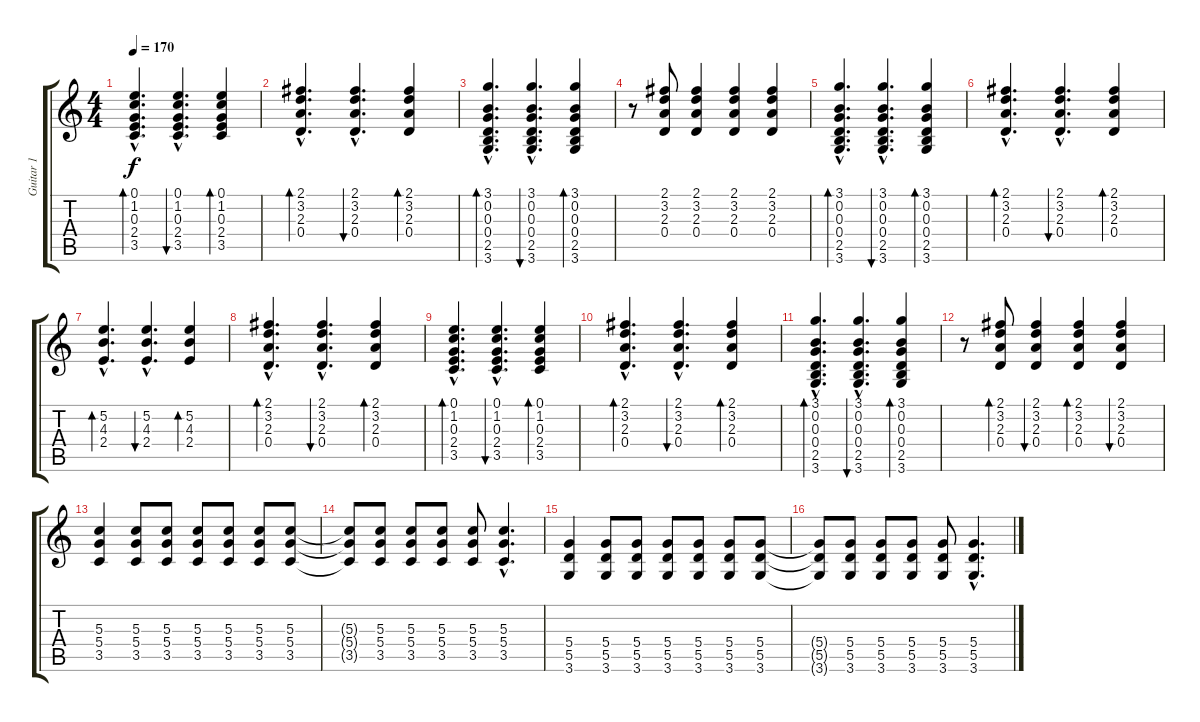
\track ("Guitar 1" "Guitar 1") {instrument acousticguitarsteel}
\staff {score tabs}
\tuning (E4 B3 G3 D3 A2 E2) {hide}
\ts (4 4)
\tempo 170
\clef g2
\ks c
(0.1{hac} 1.2{hac} 0.3{hac} 2.4{hac} 3.5{hac}).4{d bd 60 dy f} (0.1{hac} 1.2{hac} 0.3{hac} 2.4{hac} 3.5{hac}).4{d bu 60} (0.1 1.2 0.3 2.4 3.5).4{bd 60} |
(2.1{hac} 3.2{hac} 2.3{hac} 0.4{hac}).4{d bd 60} (2.1{hac} 3.2{hac} 2.3{hac} 0.4{hac}).4{d bu 60} (2.1 3.2 2.3 0.4).4{bd 60} |
(3.1{hac} 0.2{hac} 0.3{hac} 0.4{hac} 2.5{hac} 3.6{hac}).4{d bd 60} (3.1{hac} 0.2{hac} 0.3{hac} 0.4{hac} 2.5{hac} 3.6{hac}).4{d bu 60} (3.1 0.2 0.3 0.4 2.5 3.6).4{bd 60} |
r.8 (2.1 3.2 2.3 0.4).8 (2.1 3.2 2.3 0.4).4 (2.1 3.2 2.3 0.4).4 (2.1 3.2 2.3 0.4).4 |
(3.1{hac} 0.2{hac} 0.3{hac} 0.4{hac} 2.5{hac} 3.6{hac}).4{d bd 60} (3.1{hac} 0.2{hac} 0.3{hac} 0.4{hac} 2.5{hac} 3.6{hac}).4{d bu 60} (3.1 0.2 0.3 0.4 2.5 3.6).4{bd 60} |
(2.1{hac} 3.2{hac} 2.3{hac} 0.4{hac}).4{d bd 60} (2.1{hac} 3.2{hac} 2.3{hac} 0.4{hac}).4{d bu 60} (2.1 3.2 2.3 0.4).4{bd 60} |
(5.2{hac} 4.3{hac} 2.4{hac}).4{d bd 60} (5.2{hac} 4.3{hac} 2.4{hac}).4{d bu 60} (5.2 4.3 2.4).4{bd 60} |
(2.1{hac} 3.2{hac} 2.3{hac} 0.4{hac}).4{d bd 60} (2.1{hac} 3.2{hac} 2.3{hac} 0.4{hac}).4{d bu 60} (2.1 3.2 2.3 0.4).4{bd 60} |
(0.1{hac} 1.2{hac} 0.3{hac} 2.4{hac} 3.5{hac}).4{d bd 60} (0.1{hac} 1.2{hac} 0.3{hac} 2.4{hac} 3.5{hac}).4{d bu 60} (0.1 1.2 0.3 2.4 3.5).4{bd 60} |
(2.1{hac} 3.2{hac} 2.3{hac} 0.4{hac}).4{d bd 60} (2.1{hac} 3.2{hac} 2.3{hac} 0.4{hac}).4{d bu 60} (2.1 3.2 2.3 0.4).4{bd 60} |
(3.1{hac} 0.2{hac} 0.3{hac} 0.4{hac} 2.5{hac} 3.6{hac}).4{d bd 60} (3.1{hac} 0.2{hac} 0.3{hac} 0.4{hac} 2.5{hac} 3.6{hac}).4{d bu 60} (3.1 0.2 0.3 0.4 2.5 3.6).4{bd 60} |
r.8 (2.1 3.2 2.3 0.4).8{bd 60} (2.1 3.2 2.3 0.4).4{bu 120} (2.1 3.2 2.3 0.4).4{bd 120} (2.1 3.2 2.3 0.4).4{bu 120} |
(5.3 5.4 3.5).4{instrument distortionguitar} (5.3 5.4 3.5).8 (5.3 5.4 3.5).8 (5.3 5.4 3.5).8 (5.3 5.4 3.5).8 (5.3 5.4 3.5).8 (5.3 5.4 3.5).8 |
(5.3{t} 5.4{t} 3.5{t}).8 (5.3 5.4 3.5).8 (5.3 5.4 3.5).8 (5.3 5.4 3.5).8 (5.3 5.4 3.5).8 (5.3{hac} 5.4{hac} 3.5{hac}).4{d} |
(5.4 5.5 3.6).4 (5.4 5.5 3.6).8 (5.4 5.5 3.6).8 (5.4 5.5 3.6).8 (5.4 5.5 3.6).8 (5.4 5.5 3.6).8 (5.4 5.5 3.6).8 |
(5.4{t} 5.5{t} 3.6{t}).8 (5.4 5.5 3.6).8 (5.4 5.5 3.6).8 (5.4 5.5 3.6).8 (5.4 5.5 3.6).8 (5.4{hac} 5.5{hac} 3.6{hac}).4{d}
